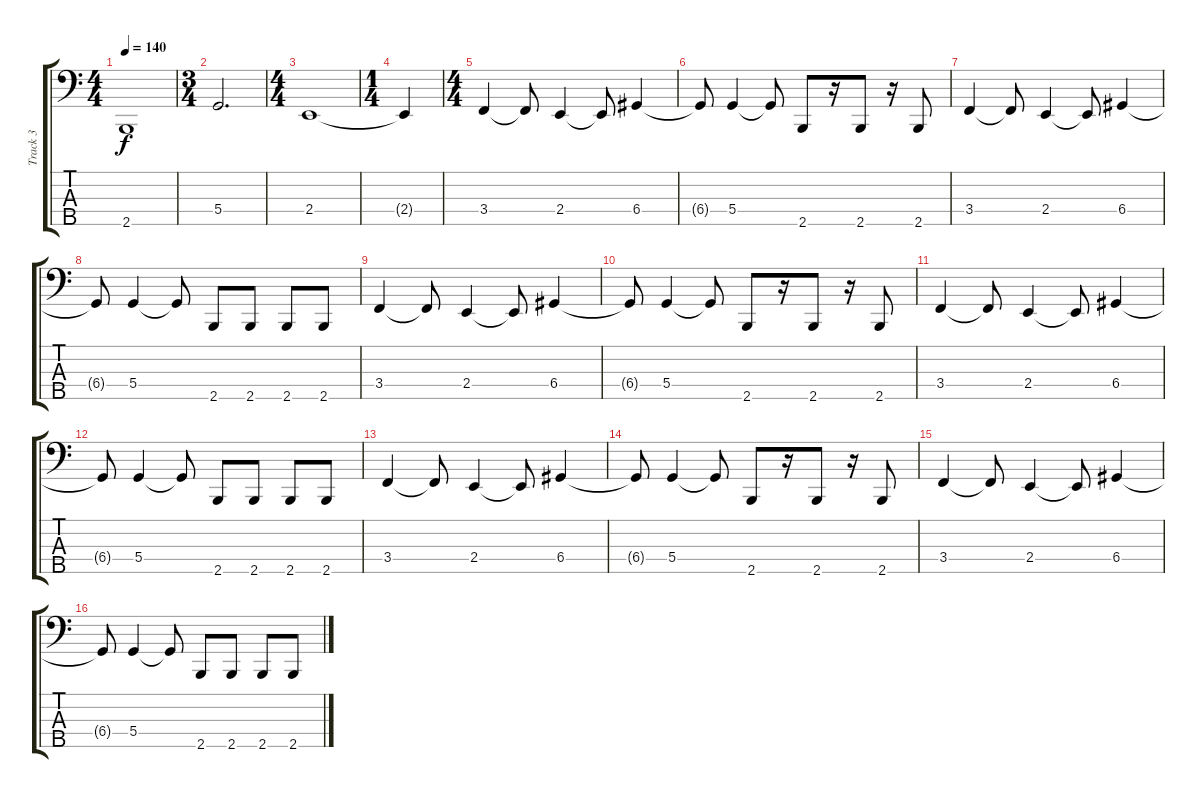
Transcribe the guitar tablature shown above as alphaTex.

\track ("Track 3" "Track 3") {instrument electricbasspick}
\staff {score tabs}
\tuning (F2 C2 G1 D1 A0) {hide}
\ts (4 4)
\tempo 140
\clef f4
\ks c
2.5{t}.1{dy f} |
\ts (3 4)
5.4.2{d} |
\ts (4 4)
2.4.1 |
\ts (1 4)
2.4{t}.4 |
\ts (4 4)
3.4.4 3.4{t}.8 2.4.4 2.4{t}.8 6.4.4 |
6.4{t}.8 5.4.4 5.4{t}.8 2.5.8 r.16 2.5.8 r.16 2.5.8 |
3.4.4 3.4{t}.8 2.4.4 2.4{t}.8 6.4.4 |
6.4{t}.8 5.4.4 5.4{t}.8 2.5.8 2.5.8 2.5.8 2.5.8 |
3.4.4 3.4{t}.8 2.4.4 2.4{t}.8 6.4.4 |
6.4{t}.8 5.4.4 5.4{t}.8 2.5.8 r.16 2.5.8 r.16 2.5.8 |
3.4.4 3.4{t}.8 2.4.4 2.4{t}.8 6.4.4 |
6.4{t}.8 5.4.4 5.4{t}.8 2.5.8 2.5.8 2.5.8 2.5.8 |
3.4.4 3.4{t}.8 2.4.4 2.4{t}.8 6.4.4 |
6.4{t}.8 5.4.4 5.4{t}.8 2.5.8 r.16 2.5.8 r.16 2.5.8 |
3.4.4 3.4{t}.8 2.4.4 2.4{t}.8 6.4.4 |
6.4{t}.8 5.4.4 5.4{t}.8 2.5.8 2.5.8 2.5.8 2.5.8
